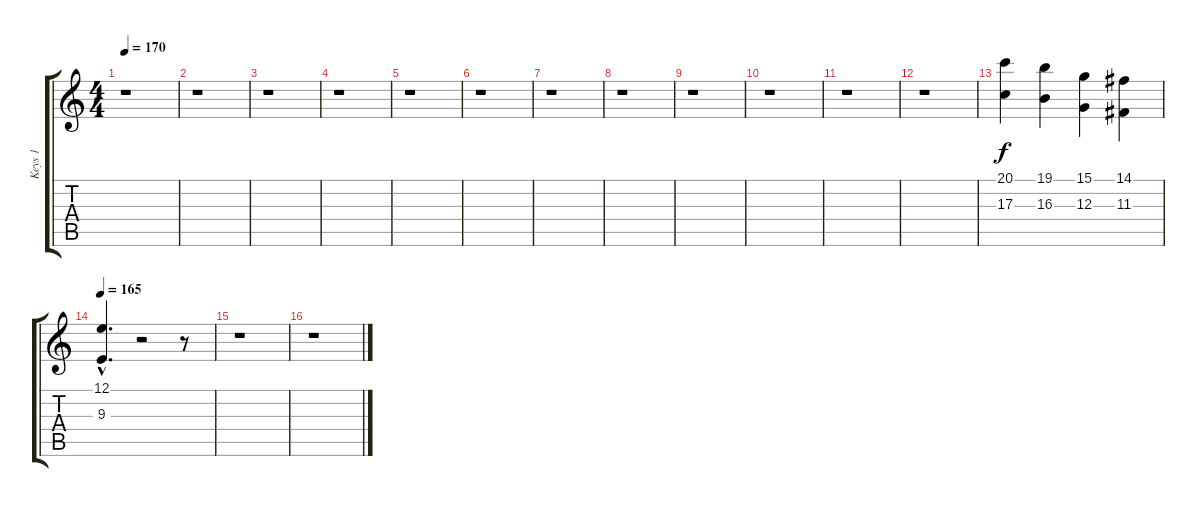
\track ("Keys 1" "Keys 1") {instrument synthstrings2}
\staff {score tabs}
\tuning (E4 B3 G3 D3 A2 E2) {hide}
\ts (4 4)
\tempo 170
\clef g2
\ks c
r.1{dy f} |
r.1 |
r.1 |
r.1 |
r.1 |
r.1 |
r.1 |
r.1 |
r.1 |
r.1 |
r.1 |
r.1 |
(20.1 17.3).4 (19.1 16.3).4 (15.1 12.3).4 (14.1 11.3).4 |
\tempo 165
(12.1{hac} 9.3{hac}).4{d} r.2 r.8 |
r.1 |
r.1
